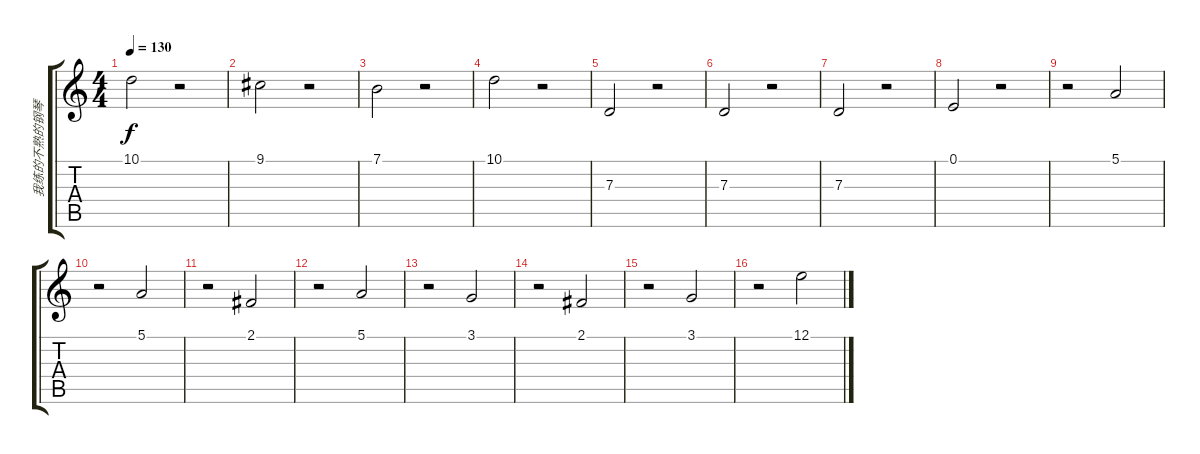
\track ("我练的不熟的钢琴" "我练的不熟的钢琴") {instrument acousticgrandpiano}
\staff {score tabs}
\tuning (E4 B3 G3 D3 A2 E2) {hide}
\ts (4 4)
\tempo 130
\clef g2
\ks c
10.1.2{dy f} r.2 |
9.1.2 r.2 |
7.1.2 r.2 |
10.1.2 r.2 |
7.3.2 r.2 |
7.3.2 r.2 |
7.3.2 r.2 |
0.1.2 r.2 |
r.2 5.1.2 |
r.2 5.1.2 |
r.2 2.1.2 |
r.2 5.1.2 |
r.2 3.1.2 |
r.2 2.1.2 |
r.2 3.1.2 |
r.2 12.1.2
